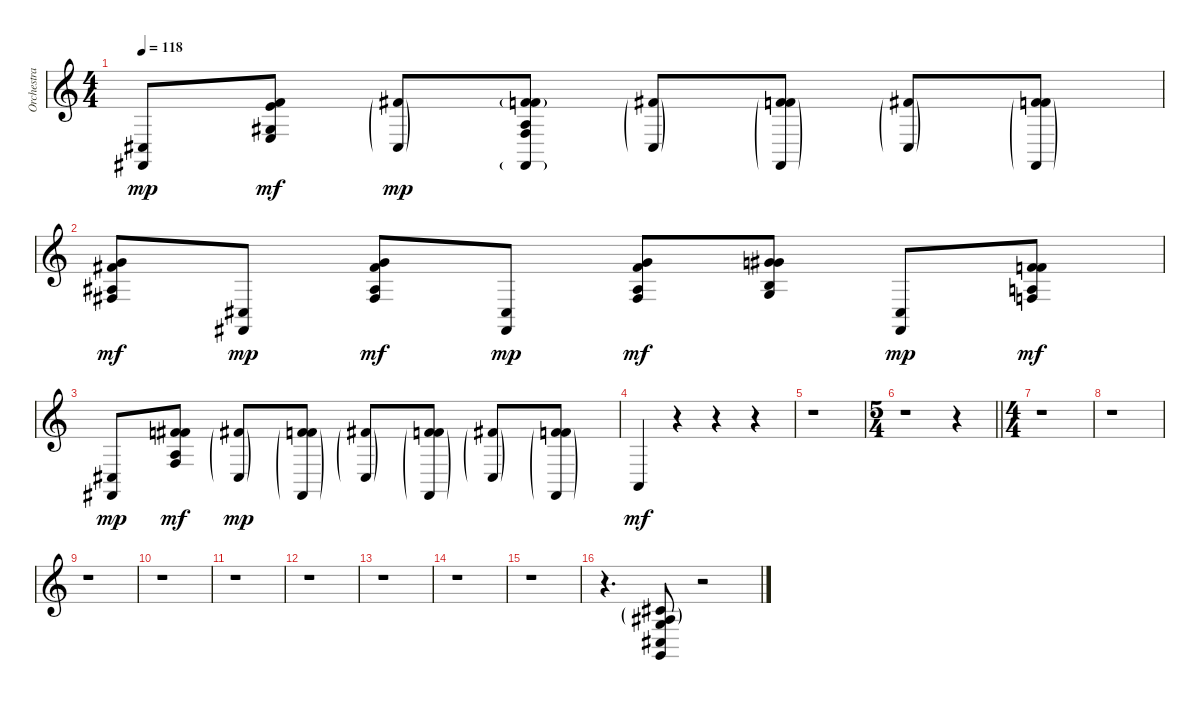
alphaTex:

\track ("Orchestra Hits" "Orchestra ") {instrument orchestrahit}
\staff {score}
\tuning (E4 B3 G3 D3 A2 E2) {hide}
\ts (4 4)
\tempo 118
\clef g2
\ks c
(4.5 2.6).8{dy mp} (1.1 5.2 1.3 2.4).8{dy mf} (2.1{g} 4.5{g}).8{dy mp} (2.1{g} 6.2 2.3 3.4 2.6{g}).8 (2.1{g} 4.5{g}).8 (2.1{g} 6.2{g} 2.6{g}).8 (2.1{g} 4.5{g}).8 (2.1{g} 6.2{g} 2.6{g}).8 |
(3.1 7.2 3.3 4.4).8{dy mf} (4.5 2.6).8{dy mp} (3.1 7.2 3.3 4.4).8{dy mf} (4.5 2.6).8{dy mp} (3.1 7.2 3.3 4.4).8{dy mf} (4.1 8.2 4.3 5.4).8 (4.5 2.6).8{dy mp} (2.1 6.2 2.3 3.4).8{dy mf} |
(4.5 2.6).8{dy mp} (2.1 6.2 2.3 3.4).8{dy mf} (2.1{g} 4.5{g}).8{dy mp} (2.1{g} 6.2{g} 2.6{g}).8 (2.1{g} 4.5{g}).8 (2.1{g} 6.2{g} 2.6{g}).8 (2.1{g} 4.5{g}).8 (2.1{g} 6.2{g} 2.6{g}).8 |
0.5.4{dy mf} r.4 r.4 r.4 |
r.1 |
\ts (5 4)
\barLineRight lightlight
r.1 r.4 |
\ts (4 4)
r.1 |
r.1 |
r.1 |
r.1 |
r.1 |
r.1 |
r.1 |
r.1 |
r.1 |
r.4{d} (2.2{g} 3.3{g} 5.4 4.5 3.6).8 r.2
